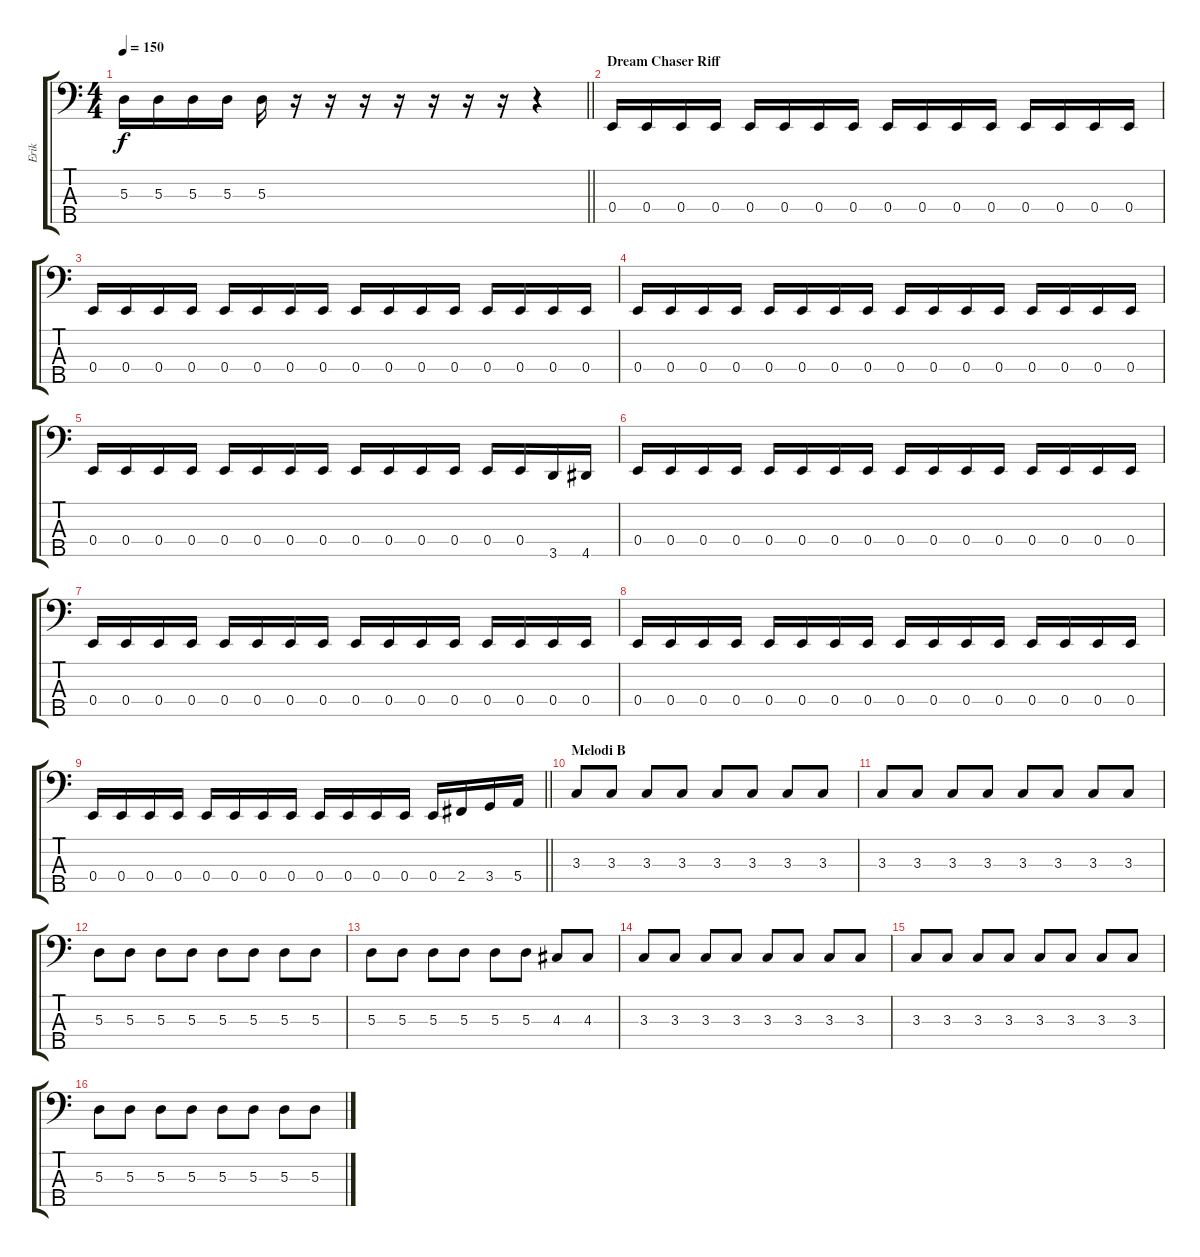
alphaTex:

\track ("Erik" "Erik") {instrument electricbassfinger}
\staff {score tabs}
\tuning (G2 D2 A1 E1 B0) {hide}
\ts (4 4)
\tempo 150
\clef f4
\barLineRight lightlight
\ks c
5.3.16{dy f} 5.3.16 5.3.16 5.3.16 5.3.16 r.16 r.16 r.16 r.16 r.16 r.16 r.16 r.4 |
\section ("" "Dream Chaser Riff")
0.4.16 0.4.16 0.4.16 0.4.16 0.4.16 0.4.16 0.4.16 0.4.16 0.4.16 0.4.16 0.4.16 0.4.16 0.4.16 0.4.16 0.4.16 0.4.16 |
0.4.16 0.4.16 0.4.16 0.4.16 0.4.16 0.4.16 0.4.16 0.4.16 0.4.16 0.4.16 0.4.16 0.4.16 0.4.16 0.4.16 0.4.16 0.4.16 |
0.4.16 0.4.16 0.4.16 0.4.16 0.4.16 0.4.16 0.4.16 0.4.16 0.4.16 0.4.16 0.4.16 0.4.16 0.4.16 0.4.16 0.4.16 0.4.16 |
0.4.16 0.4.16 0.4.16 0.4.16 0.4.16 0.4.16 0.4.16 0.4.16 0.4.16 0.4.16 0.4.16 0.4.16 0.4.16 0.4.16 3.5.16 4.5.16 |
0.4.16 0.4.16 0.4.16 0.4.16 0.4.16 0.4.16 0.4.16 0.4.16 0.4.16 0.4.16 0.4.16 0.4.16 0.4.16 0.4.16 0.4.16 0.4.16 |
0.4.16 0.4.16 0.4.16 0.4.16 0.4.16 0.4.16 0.4.16 0.4.16 0.4.16 0.4.16 0.4.16 0.4.16 0.4.16 0.4.16 0.4.16 0.4.16 |
0.4.16 0.4.16 0.4.16 0.4.16 0.4.16 0.4.16 0.4.16 0.4.16 0.4.16 0.4.16 0.4.16 0.4.16 0.4.16 0.4.16 0.4.16 0.4.16 |
\barLineRight lightlight
0.4.16 0.4.16 0.4.16 0.4.16 0.4.16 0.4.16 0.4.16 0.4.16 0.4.16 0.4.16 0.4.16 0.4.16 0.4.16 2.4.16 3.4.16 5.4.16 |
\section ("" "Melodi B")
3.3.8 3.3.8 3.3.8 3.3.8 3.3.8 3.3.8 3.3.8 3.3.8 |
3.3.8 3.3.8 3.3.8 3.3.8 3.3.8 3.3.8 3.3.8 3.3.8 |
5.3.8 5.3.8 5.3.8 5.3.8 5.3.8 5.3.8 5.3.8 5.3.8 |
5.3.8 5.3.8 5.3.8 5.3.8 5.3.8 5.3.8 4.3.8 4.3.8 |
3.3.8 3.3.8 3.3.8 3.3.8 3.3.8 3.3.8 3.3.8 3.3.8 |
3.3.8 3.3.8 3.3.8 3.3.8 3.3.8 3.3.8 3.3.8 3.3.8 |
5.3.8 5.3.8 5.3.8 5.3.8 5.3.8 5.3.8 5.3.8 5.3.8
